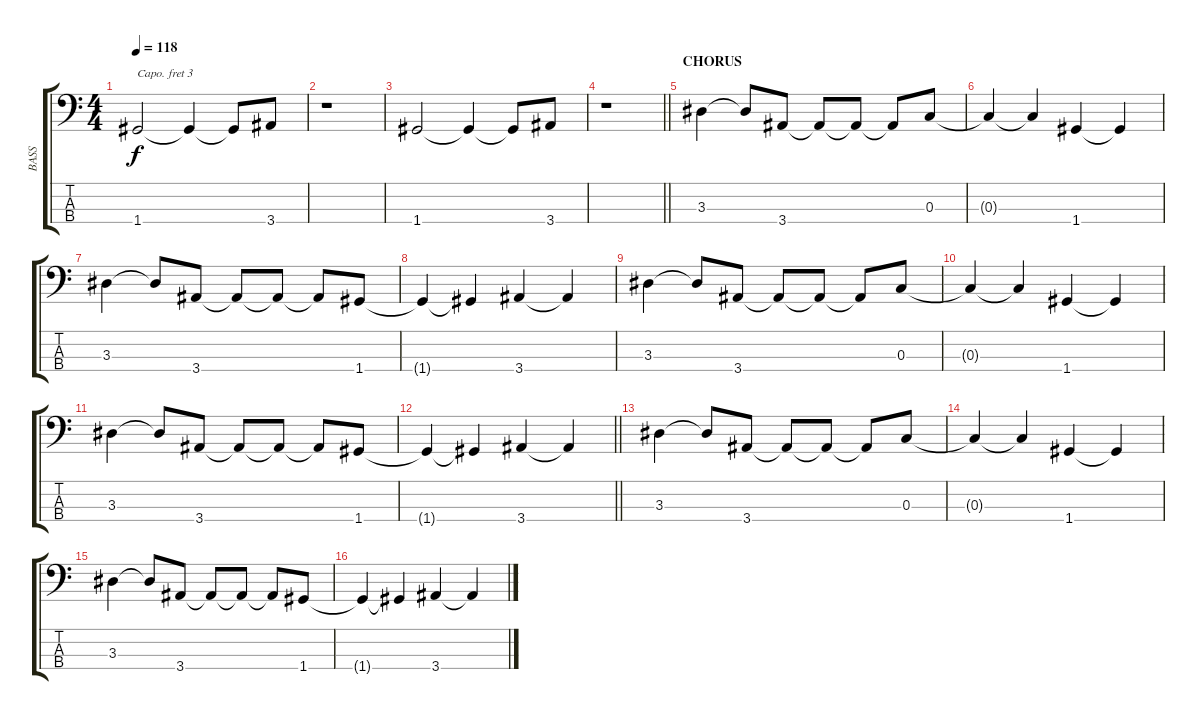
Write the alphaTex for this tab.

\track ("BASS" "BASS") {instrument acousticbass}
\staff {score tabs}
\capo 3
\tuning (G2 D2 A1 E1) {hide}
\ts (4 4)
\tempo 118
\clef f4
\ks c
1.4.2{dy f} 1.4{t}.4 1.4{t}.8 3.4.8 |
r.1 |
1.4.2 1.4{t}.4 1.4{t}.8 3.4.8 |
\barLineRight lightlight
r.1 |
\section ("" "CHORUS")
3.3.4 3.3{t}.8 3.4.8 3.4{t}.8 3.4{t}.8 3.4{t}.8 0.3.8 |
0.3{t}.4 0.3{t}.4 1.4.4 1.4{t}.4 |
3.3.4 3.3{t}.8 3.4.8 3.4{t}.8 3.4{t}.8 3.4{t}.8 1.4.8 |
1.4{t}.4 1.4{t}.4 3.4.4 3.4{t}.4 |
3.3.4 3.3{t}.8 3.4.8 3.4{t}.8 3.4{t}.8 3.4{t}.8 0.3.8 |
0.3{t}.4 0.3{t}.4 1.4.4 1.4{t}.4 |
3.3.4 3.3{t}.8 3.4.8 3.4{t}.8 3.4{t}.8 3.4{t}.8 1.4.8 |
\barLineRight lightlight
1.4{t}.4 1.4{t}.4 3.4.4 3.4{t}.4 |
\section ("" "")
3.3.4 3.3{t}.8 3.4.8 3.4{t}.8 3.4{t}.8 3.4{t}.8 0.3.8 |
0.3{t}.4 0.3{t}.4 1.4.4 1.4{t}.4 |
3.3.4 3.3{t}.8 3.4.8 3.4{t}.8 3.4{t}.8 3.4{t}.8 1.4.8 |
1.4{t}.4 1.4{t}.4 3.4.4 3.4{t}.4
